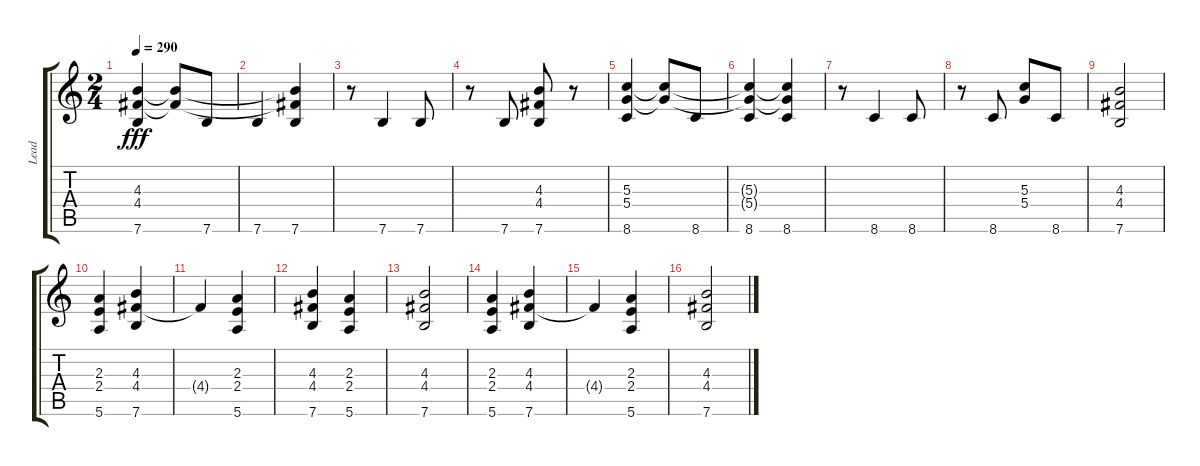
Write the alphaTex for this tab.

\track ("Lead" "Lead") {instrument electricguitarclean}
\staff {score tabs}
\tuning (E4 B3 G3 D3 A2 E2) {hide}
\ts (2 4)
\tempo 290
\clef g2
\ks c
(4.3 4.4 7.6).4{dy fff} (4.3{t} 4.4{t}).8 7.6.8 |
7.6.4 (4.3{t} 4.4{t} 7.6).4 |
r.8 7.6.4 7.6.8 |
r.8 7.6.8 (4.3 4.4 7.6).8 r.8 |
(5.3 5.4 8.6).4 (5.3{t} 5.4{t}).8 8.6.8 |
(5.3{t} 5.4{t} 8.6).4 (5.3{t} 5.4{t} 8.6).4 |
r.8 8.6.4 8.6.8 |
r.8 8.6.8 (5.3 5.4).8 8.6.8 |
(4.3 4.4 7.6).2 |
(2.3 2.4 5.6).4 (4.3 4.4 7.6).4 |
4.4{t}.4 (2.3 2.4 5.6).4 |
(4.3 4.4 7.6).4 (2.3 2.4 5.6).4 |
(4.3 4.4 7.6).2 |
(2.3 2.4 5.6).4 (4.3 4.4 7.6).4 |
4.4{t}.4 (2.3 2.4 5.6).4 |
(4.3 4.4 7.6).2
